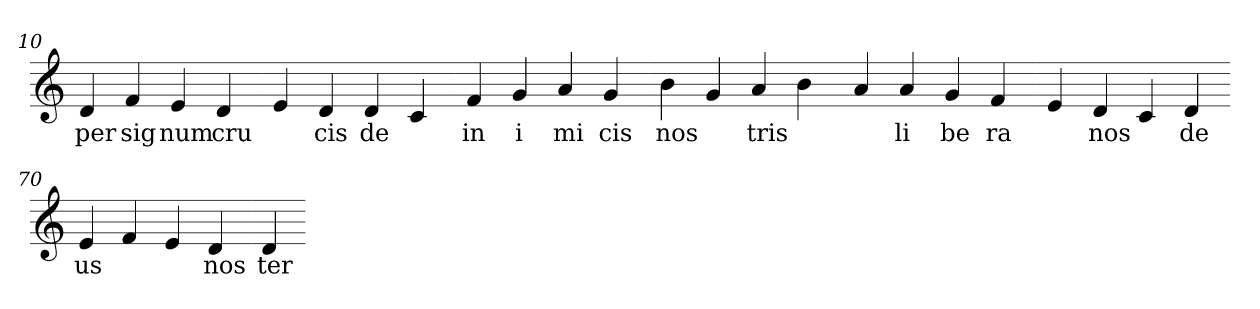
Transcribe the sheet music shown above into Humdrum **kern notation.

**kern	**text
*part1	*part1
*staff1	*staff1
*clefG2	*
=10.	=10.
4d	per
4f	sig
4e	num
4d	cru
=20.-	=20.-
4e	.
4d	cis
4d	de
4c	.
=30.-	=30.-
4f	in
4g	i
4a	mi
4g	cis
=40.-	=40.-
4b	nos
4g	.
4a	tris
4b	.
=50.-	=50.-
4a	.
4a	li
4g	be
4f	ra
=60.-	=60.-
4e	.
4d	nos
4c	.
4d	de
=70.-	=70.-
4e	us
4f	.
4e	.
4d	nos
=80.-	=80.-
4d	ter
=-	=-
*-	*-
